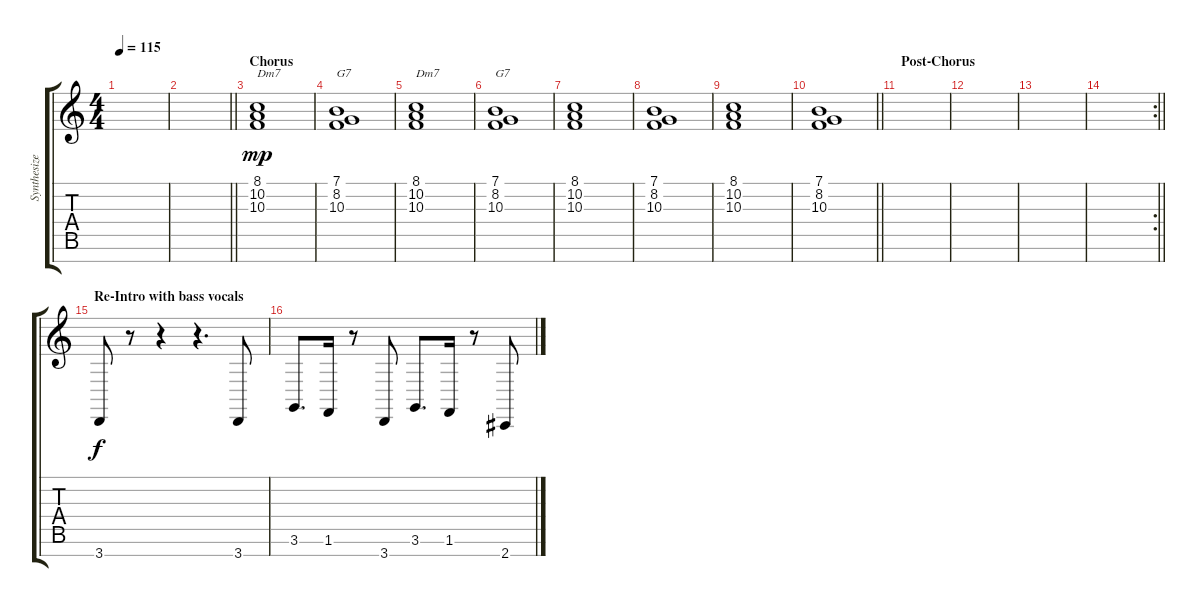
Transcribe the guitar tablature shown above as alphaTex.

\track ("Synthesizer (Staff 2)" "Synthesize") {instrument synthbrass1}
\staff {score tabs}
\tuning (E4 B3 G3 D3 A2 E2 B1) {hide}
\ts (4 4)
\tempo 115
\clef g2
\ks c
|
\barLineRight lightlight
|
\section ("" "Chorus")
(8.1 10.2 10.3).1{txt "Dm7" dy mp} |
(7.1 8.2 10.3).1{txt "G7"} |
(8.1 10.2 10.3).1{txt "Dm7"} |
(7.1 8.2 10.3).1{txt "G7"} |
(8.1 10.2 10.3).1 |
(7.1 8.2 10.3).1 |
(8.1 10.2 10.3).1 |
\barLineRight lightlight
(7.1 8.2 10.3).1 |
\section ("" "Post-Chorus")
|
|
|
\rc 2
\barLineRight lightlight
|
\section ("" "Re-Intro with bass vocals")
3.7.8{dy f} r.8 r.4 r.4{d} 3.7.8 |
3.6.8{d} 1.6.16 r.8 3.7.8 3.6.8{d} 1.6.16 r.8 2.7.8
